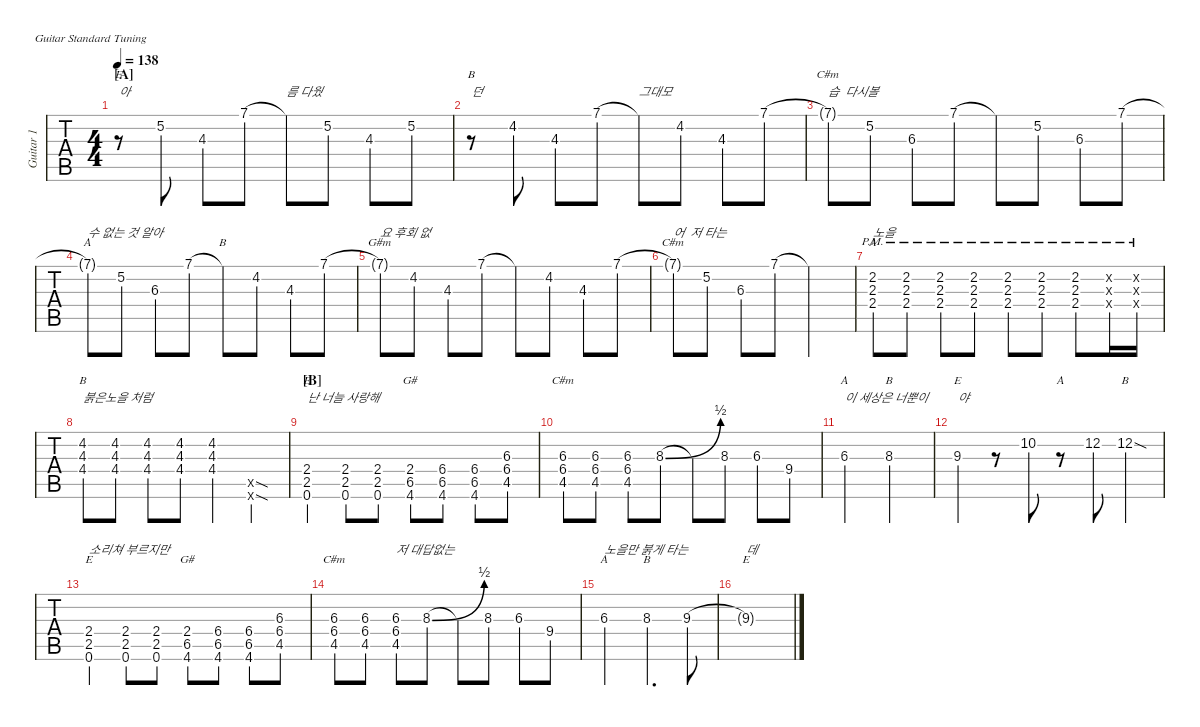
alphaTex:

\defaultSystemsLayout 4
\hideDynamics
\bracketExtendMode nobrackets
\track ("Guitar 2" "Guitar 1") {defaultSystemsLayout 4 instrument distortionguitar}
\staff {tabs}
\tuning (E4 B3 G3 D3 A2 E2)
\chord ("C#m" x x 6 6 4 x) {firstfret 4 showdiagram false showfingering false}
\chord ("B" x x x x x x)
\chord ("B" x x 8 x x x) {firstfret 8 showdiagram false showfingering false}
\chord ("E" x x x 2 2 0) {showdiagram false showfingering false barre 2}
\chord ("G#" x x x 2 6 4) {firstfret 2 showdiagram false showfingering false}
\chord ("A" x x x x x x)
\chord ("B" 7 x x x x x) {firstfret 7 showdiagram false showfingering false}
\chord ("G#m" 7 x x x x x) {firstfret 7 showdiagram false showfingering false}
\chord ("C#m" 7 x x x x x) {firstfret 7 showdiagram false showfingering false}
\chord ("E" x x x x x x)
\chord ("A" 7 x x x x x) {firstfret 7 showdiagram false showfingering false}
\chord ("A" x 2 2 2 x x) {showdiagram false showfingering false barre (2 2)}
\chord ("B" x 4 4 4 x x) {showdiagram false showfingering false barre (4 4)}
\chord ("B" x 12 x x x x) {firstfret 12 showdiagram false showfingering false}
\chord ("A" x x 6 x x x) {firstfret 6 showdiagram false showfingering false}
\chord ("E" x x 9 x x x) {firstfret 9 showdiagram false showfingering false}
\ts (4 4)
\section ("A" "")
\tempo 138
\clef g2
\ks c
r.8{ch "E" txt "아" dy mf} 5.2.8 4.3.8 7.1.8 7.1{t}.8{txt "름 다웠"} 5.2.8 4.3.8 5.2.8 |
r.8{ch "B" txt "던"} 4.2{acc #}.8 4.3.8 7.1.8 7.1{t}.8{txt "그대모"} 4.2{acc #}.8 4.3.8 7.1.8 |
7.1{t}.8{ch "C#m" txt "습  다시볼"} 5.2.8 6.3{acc #}.8 7.1.8 7.1{t}.8 5.2.8 6.3{acc #}.8 7.1.8 |
7.1{t}.8{ch "A" txt "수 없는 것 알아"} 5.2.8 6.3{acc #}.8 7.1.8 7.1{t}.8{ch "B"} 4.2{acc #}.8 4.3.8 7.1.8 |
7.1{t}.8{ch "G#m" txt "요 후회 없"} 4.2{acc #}.8 4.3.8 7.1.8 7.1{t}.8 4.2{acc #}.8 4.3.8 7.1.8 |
7.1{t}.8{ch "C#m" txt "어  저 타는"} 5.2.8 6.3{acc #}.8 7.1.8 7.1{t}.2 |
(2.2{pm acc #} 2.3{pm} 2.4{pm}).8{ch "A" txt "노을" instrument distortionguitar} (2.2{pm acc #} 2.3{pm} 2.4{pm}).8 (2.2{pm acc #} 2.3{pm} 2.4{pm}).8 (2.2{pm acc #} 2.3{pm} 2.4{pm}).8 (2.2{pm acc #} 2.3{pm} 2.4{pm}).8 (2.2{pm acc #} 2.3{pm} 2.4{pm}).8 (2.2{pm acc #} 2.3{pm} 2.4{pm}).8 (0.4{pm x} 0.3{pm x} 0.2{pm x}).16 (0.2{pm x} 0.3{pm x} 0.4{pm x}).16 |
(4.2{acc #} 4.3 4.4{acc #}).8{ch "B" txt "붉은노을 처럼"} (4.2{acc #} 4.3 4.4{acc #}).8 (4.2{acc #} 4.3 4.4{acc #}).8 (4.2{acc #} 4.3 4.4{acc #}).8 (4.2{acc #} 4.3 4.4{acc #}).4 (0.5{sod x} 0.6{sod x}).4 |
\section ("B" "")
(2.4 2.5 0.6).4{ch "E" txt "난 너늘 사랑해"} (2.4 2.5 0.6).8 (2.4 2.5 0.6).8 (2.4 6.5{acc #} 4.6{acc #}).8{ch "G#"} (6.4{acc #} 6.5{acc #} 4.6{acc #}).8 (6.4{acc #} 6.5{acc #} 4.6{acc #}).8 (6.3{acc #} 6.4{acc #} 4.5{acc #}).8 |
(6.3{acc #} 6.4{acc #} 4.5{acc #}).8{ch "C#m"} (6.3{acc #} 6.4{acc #} 4.5{acc #}).8 (6.3{acc #} 6.4{acc #} 4.5{acc #}).8 8.3{be (bend 0 0 14.399999999999999 2) acc #}.8 8.3{t}.8 8.3{acc #}.8 6.3{acc #}.8 9.4.8 |
6.3{acc #}.2{ch "A" txt "이 세상은 너뿐이"} 8.3{acc #}.2{ch "B"} |
9.3.4{ch "E" txt "야"} r.8 10.2.8 r.8{ch "A"} 12.2.8 12.2{sod st}.4{ch "B"} |
(2.4 2.5 0.6).4{ch "E" txt "소리쳐 부르지만"} (2.4 2.5 0.6).8 (2.4 2.5 0.6).8 (2.4 6.5{acc #} 4.6{acc #}).8{ch "G#"} (6.4{acc #} 6.5{acc #} 4.6{acc #}).8 (6.4{acc #} 6.5{acc #} 4.6{acc #}).8 (6.3{acc #} 6.4{acc #} 4.5{acc #}).8 |
(6.3{acc #} 6.4{acc #} 4.5{acc #}).8{ch "C#m"} (6.3{acc #} 6.4{acc #} 4.5{acc #}).8 (6.3{acc #} 6.4{acc #} 4.5{acc #}).8{txt "저 대답없는"} 8.3{be (bend 0 0 15 2) acc #}.8 8.3{t}.8 8.3{acc #}.8 6.3{acc #}.8 9.4.8 |
6.3{acc #}.2{ch "A" txt "노을만 붉게 타는"} 8.3{acc #}.4{d ch "B"} 9.3.8 |
9.3{t}.1{ch "E" txt "데"}
